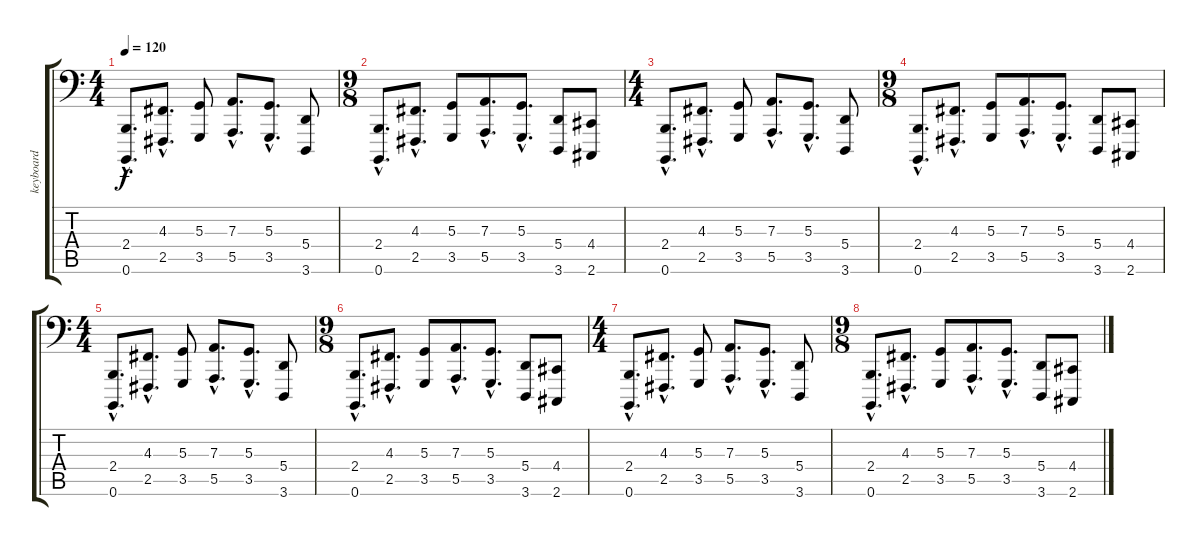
\track ("keyboard" "keyboard") {instrument lead2sawtooth}
\staff {score tabs}
\tuning (C3 G2 D2 A1 E1 B0) {hide}
\ts (4 4)
\tempo 120
\clef f4
\ks c
(2.4{hac} 0.6{hac}).8{d dy f} (4.3{hac} 2.5{hac}).8{d} (5.3 3.5).8 (7.3{hac} 5.5{hac}).8{d} (5.3{hac} 3.5{hac}).8{d} (5.4 3.6).8 |
\ts (9 8)
(2.4{hac} 0.6{hac}).8{d} (4.3{hac} 2.5{hac}).8{d} (5.3 3.5).8 (7.3{hac} 5.5{hac}).8{d} (5.3{hac} 3.5{hac}).8{d} (5.4 3.6).8 (4.4 2.6).8 |
\ts (4 4)
(2.4{hac} 0.6{hac}).8{d} (4.3{hac} 2.5{hac}).8{d} (5.3 3.5).8 (7.3{hac} 5.5{hac}).8{d} (5.3{hac} 3.5{hac}).8{d} (5.4 3.6).8 |
\ts (9 8)
(2.4{hac} 0.6{hac}).8{d} (4.3{hac} 2.5{hac}).8{d} (5.3 3.5).8 (7.3{hac} 5.5{hac}).8{d} (5.3{hac} 3.5{hac}).8{d} (5.4 3.6).8 (4.4 2.6).8 |
\ts (4 4)
(2.4{hac} 0.6{hac}).8{d} (4.3{hac} 2.5{hac}).8{d} (5.3 3.5).8 (7.3{hac} 5.5{hac}).8{d} (5.3{hac} 3.5{hac}).8{d} (5.4 3.6).8 |
\ts (9 8)
(2.4{hac} 0.6{hac}).8{d} (4.3{hac} 2.5{hac}).8{d} (5.3 3.5).8 (7.3{hac} 5.5{hac}).8{d} (5.3{hac} 3.5{hac}).8{d} (5.4 3.6).8 (4.4 2.6).8 |
\ts (4 4)
(2.4{hac} 0.6{hac}).8{d} (4.3{hac} 2.5{hac}).8{d} (5.3 3.5).8 (7.3{hac} 5.5{hac}).8{d} (5.3{hac} 3.5{hac}).8{d} (5.4 3.6).8 |
\ts (9 8)
(2.4{hac} 0.6{hac}).8{d} (4.3{hac} 2.5{hac}).8{d} (5.3 3.5).8 (7.3{hac} 5.5{hac}).8{d} (5.3{hac} 3.5{hac}).8{d} (5.4 3.6).8 (4.4 2.6).8
